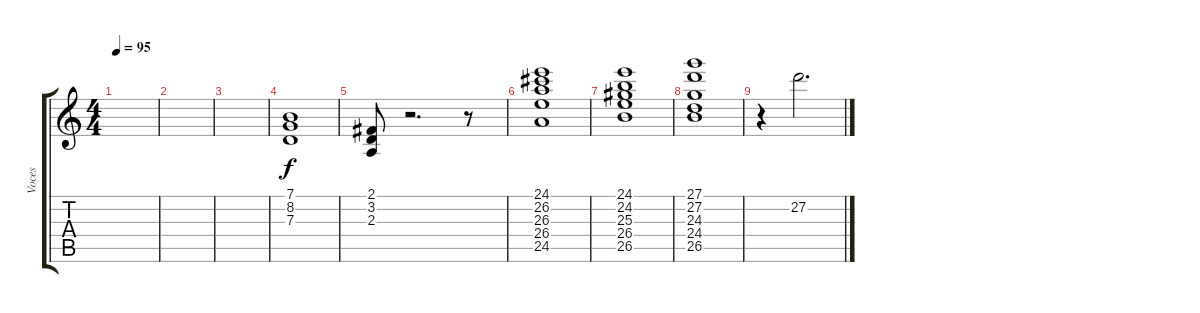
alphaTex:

\track ("Voces" "Voces") {instrument fx7echoes}
\staff {score tabs}
\tuning (E4 B3 G3 D3 A2 E2) {hide}
\ts (4 4)
\tempo 95
\clef g2
\ks c
|
|
|
(7.1 8.2 7.3).1 |
(2.1 3.2 2.3).8 r.2{d} r.8 |
(24.1 26.2 26.3 26.4 24.5).1 |
(24.1 24.2 25.3 26.4 26.5).1 |
(27.1 27.2 24.3 24.4 26.5).1 |
r.4 27.2.2{d}
